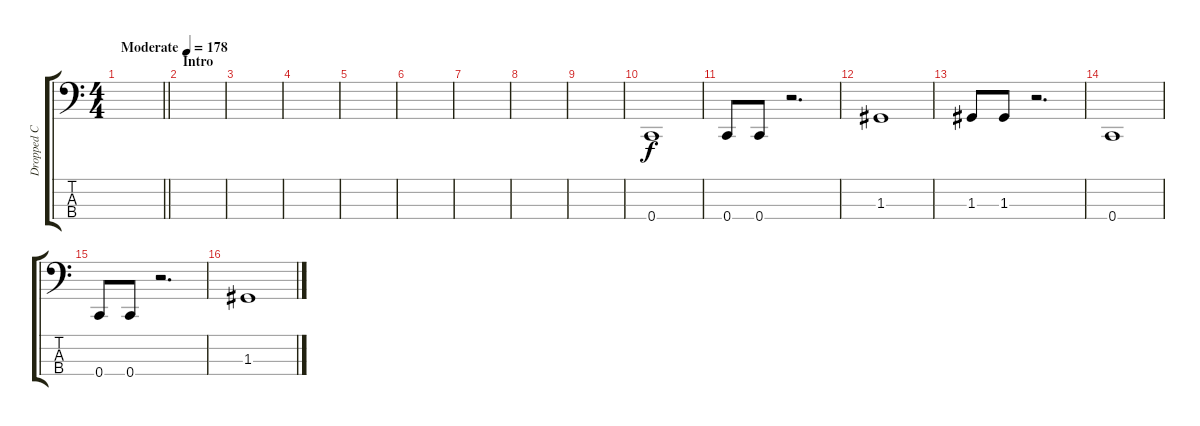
\track ("Dropped C" "Dropped C") {instrument electricbasspick}
\staff {score tabs}
\tuning (F2 C2 G1 C1) {hide}
\ts (4 4)
\tempo (178 "Moderate")
\clef f4
\barLineRight lightlight
\ks c
|
\section ("" "Intro")
|
|
|
|
|
|
|
|
0.4.1 |
0.4.8 0.4.8 r.2{d} |
1.3.1 |
1.3.8 1.3.8 r.2{d} |
0.4.1 |
0.4.8 0.4.8 r.2{d} |
1.3.1
